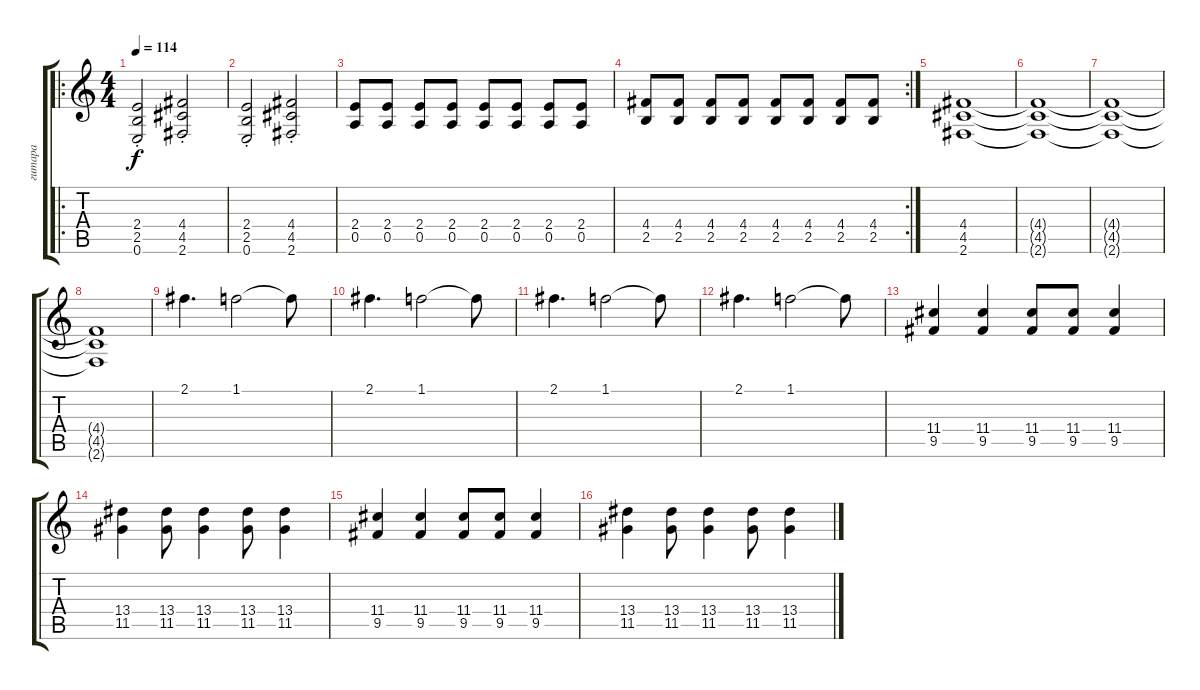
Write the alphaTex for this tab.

\track ("гитара" "гитара") {instrument distortionguitar}
\staff {score tabs}
\tuning (E4 B3 G3 D3 A2 E2) {hide}
\ro
\ts (4 4)
\tempo 114
\clef g2
\ks c
(2.4{st} 2.5{st} 0.6{st}).2{dy f} (4.4{st} 4.5{st} 2.6{st}).2 |
(2.4{st} 2.5{st} 0.6{st}).2 (4.4{st} 4.5{st} 2.6{st}).2 |
(2.4 0.5).8 (2.4 0.5).8 (2.4 0.5).8 (2.4 0.5).8 (2.4 0.5).8 (2.4 0.5).8 (2.4 0.5).8 (2.4 0.5).8 |
\rc 2
(4.4 2.5).8 (4.4 2.5).8 (4.4 2.5).8 (4.4 2.5).8 (4.4 2.5).8 (4.4 2.5).8 (4.4 2.5).8 (4.4 2.5).8 |
(4.4 4.5 2.6).1{volume 6} |
(4.4{t} 4.5{t} 2.6{t}).1 |
(4.4{t} 4.5{t} 2.6{t}).1 |
(4.4{t} 4.5{t} 2.6{t}).1 |
2.1.4{d volume 10 instrument acousticguitarsteel} 1.1.2 1.1{t}.8 |
2.1.4{d} 1.1.2 1.1{t}.8 |
2.1.4{d} 1.1.2 1.1{t}.8 |
2.1.4{d} 1.1.2 1.1{t}.8 |
(11.4 9.5).4{volume 13 instrument distortionguitar} (11.4 9.5).4 (11.4 9.5).8 (11.4 9.5).8 (11.4 9.5).4 |
(13.4 11.5).4 (13.4 11.5).8 (13.4 11.5).4 (13.4 11.5).8 (13.4 11.5).4 |
(11.4 9.5).4 (11.4 9.5).4 (11.4 9.5).8 (11.4 9.5).8 (11.4 9.5).4 |
(13.4 11.5).4 (13.4 11.5).8 (13.4 11.5).4 (13.4 11.5).8 (13.4 11.5).4
